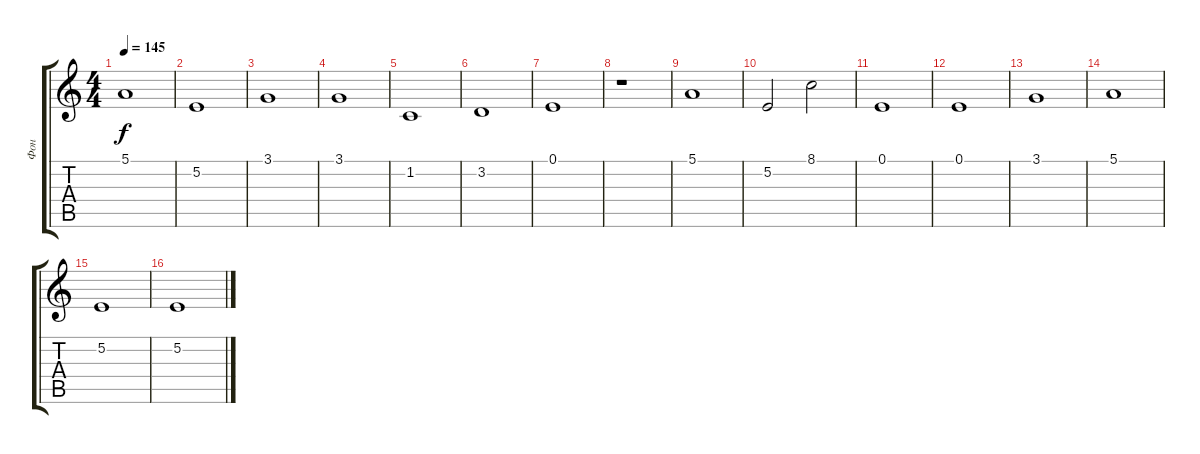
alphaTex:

\track ("Фон" "Фон") {instrument pad2warm}
\staff {score tabs}
\tuning (E4 B3 G3 D3 A2 E2) {hide}
\ts (4 4)
\tempo 145
\clef g2
\ks c
5.1.1{dy f volume 3} |
5.2.1 |
3.1.1 |
3.1.1 |
1.2.1 |
3.2.1 |
0.1.1 |
r.1 |
5.1.1 |
5.2.2 8.1.2 |
0.1.1 |
0.1.1 |
3.1.1 |
5.1.1 |
5.2.1 |
5.2.1
